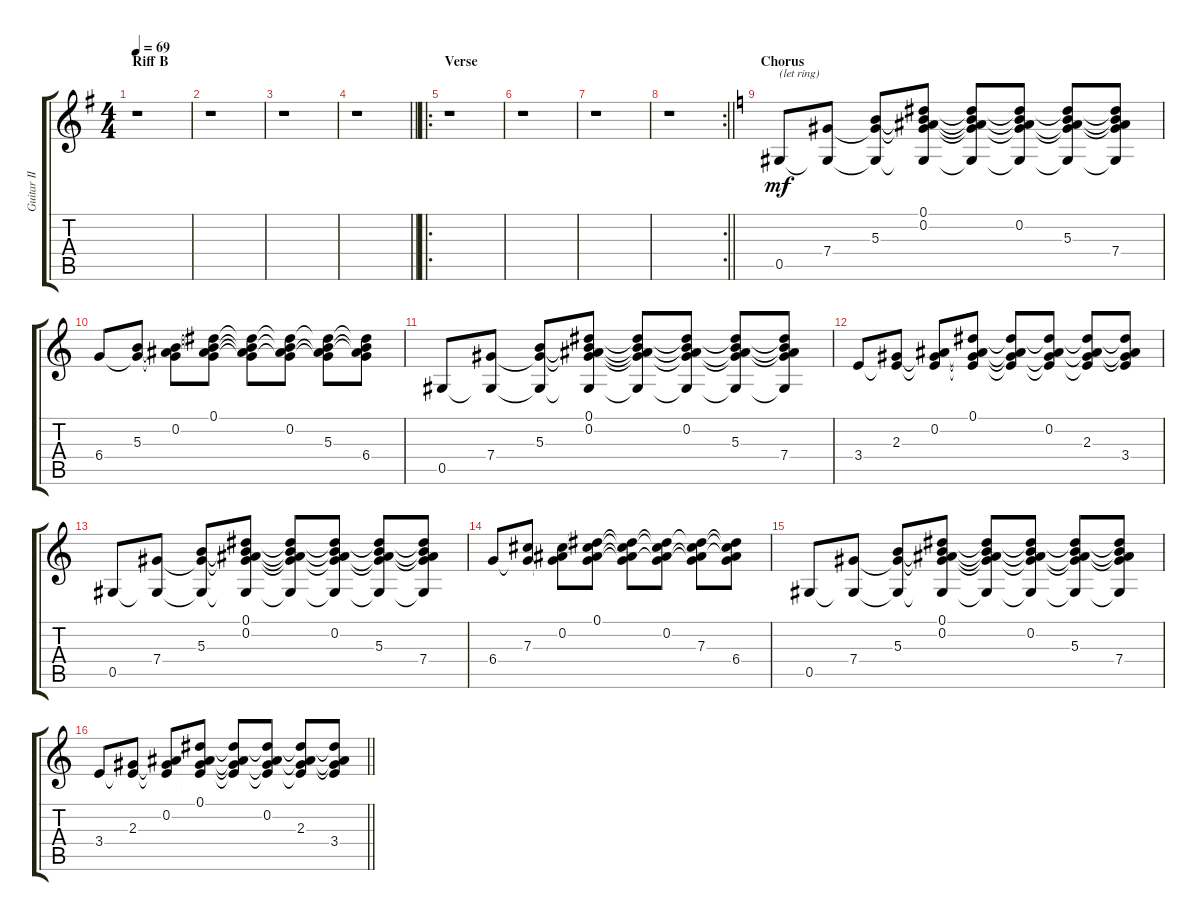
\track ("Guitar II" "Guitar II") {instrument distortionguitar}
\staff {score tabs}
\tuning (Eb4 Bb3 Gb3 Db3 Ab2 Eb2) {hide}
\ts (4 4)
\section ("" "Riff B")
\tempo 69
\clef g2
\ks eminor
r.1{dy mf} |
r.1 |
r.1 |
\barLineRight lightlight
r.1 |
\ro
\section ("" "Verse")
r.1 |
r.1 |
r.1 |
\rc 2
\barLineRight lightlight
r.1 |
\section ("" "Chorus")
\ks aminor
0.5.8{txt "(let ring)"} (7.4 0.5{t}).8 (5.3 7.4{t} 0.5{t}).8 (0.1 0.2 5.3{t} 7.4{t} 0.5{t}).8 (0.1{t} 0.2{t} 5.3{t} 7.4{t} 0.5{t}).8 (0.1{t} 0.2 5.3{t} 7.4{t} 0.5{t}).8 (0.1{t} 0.2{t} 5.3 7.4{t} 0.5{t}).8 (0.1{t} 0.2{t} 5.3{t} 7.4 0.5{t}).8 |
6.4.8 (5.3 6.4{t}).8 (0.2 5.3{t} 6.4{t}).8 (0.1 0.2{t} 5.3{t} 6.4{t}).8 (0.1{t} 0.2{t} 5.3{t} 6.4{t}).8 (0.1{t} 0.2 5.3{t} 6.4{t}).8 (0.1{t} 0.2{t} 5.3 6.4{t}).8 (0.1{t} 0.2{t} 5.3{t} 6.4).8 |
0.5.8 (7.4 0.5{t}).8 (5.3 7.4{t} 0.5{t}).8 (0.1 0.2 5.3{t} 7.4{t} 0.5{t}).8 (0.1{t} 0.2{t} 5.3{t} 7.4{t} 0.5{t}).8 (0.1{t} 0.2 5.3{t} 7.4{t} 0.5{t}).8 (0.1{t} 0.2{t} 5.3 7.4{t} 0.5{t}).8 (0.1{t} 0.2{t} 5.3{t} 7.4 0.5{t}).8 |
3.4.8 (2.3 3.4{t}).8 (0.2 2.3{t} 3.4{t}).8 (0.1 0.2{t} 2.3{t} 3.4{t}).8 (0.1{t} 0.2{t} 2.3{t} 3.4{t}).8 (0.1{t} 0.2 2.3{t} 3.4{t}).8 (0.1{t} 0.2{t} 2.3 3.4{t}).8 (0.1{t} 0.2{t} 2.3{t} 3.4).8 |
0.5.8 (7.4 0.5{t}).8 (5.3 7.4{t} 0.5{t}).8 (0.1 0.2 5.3{t} 7.4{t} 0.5{t}).8 (0.1{t} 0.2{t} 5.3{t} 7.4{t} 0.5{t}).8 (0.1{t} 0.2 5.3{t} 7.4{t} 0.5{t}).8 (0.1{t} 0.2{t} 5.3 7.4{t} 0.5{t}).8 (0.1{t} 0.2{t} 5.3{t} 7.4 0.5{t}).8 |
6.4.8 (7.3 6.4{t}).8 (0.2 7.3{t} 6.4{t}).8 (0.1 0.2{t} 7.3{t} 6.4{t}).8 (0.1{t} 0.2{t} 7.3{t} 6.4{t}).8 (0.1{t} 0.2 7.3{t} 6.4{t}).8 (0.1{t} 0.2{t} 7.3 6.4{t}).8 (0.1{t} 0.2{t} 7.3{t} 6.4).8 |
0.5.8 (7.4 0.5{t}).8 (5.3 7.4{t} 0.5{t}).8 (0.1 0.2 5.3{t} 7.4{t} 0.5{t}).8 (0.1{t} 0.2{t} 5.3{t} 7.4{t} 0.5{t}).8 (0.1{t} 0.2 5.3{t} 7.4{t} 0.5{t}).8 (0.1{t} 0.2{t} 5.3 7.4{t} 0.5{t}).8 (0.1{t} 0.2{t} 5.3{t} 7.4 0.5{t}).8 |
\barLineRight lightlight
3.4.8 (2.3 3.4{t}).8 (0.2 2.3{t} 3.4{t}).8 (0.1 0.2{t} 2.3{t} 3.4{t}).8 (0.1{t} 0.2{t} 2.3{t} 3.4{t}).8 (0.1{t} 0.2 2.3{t} 3.4{t}).8 (0.1{t} 0.2{t} 2.3 3.4{t}).8 (0.1{t} 0.2{t} 2.3{t} 3.4).8
